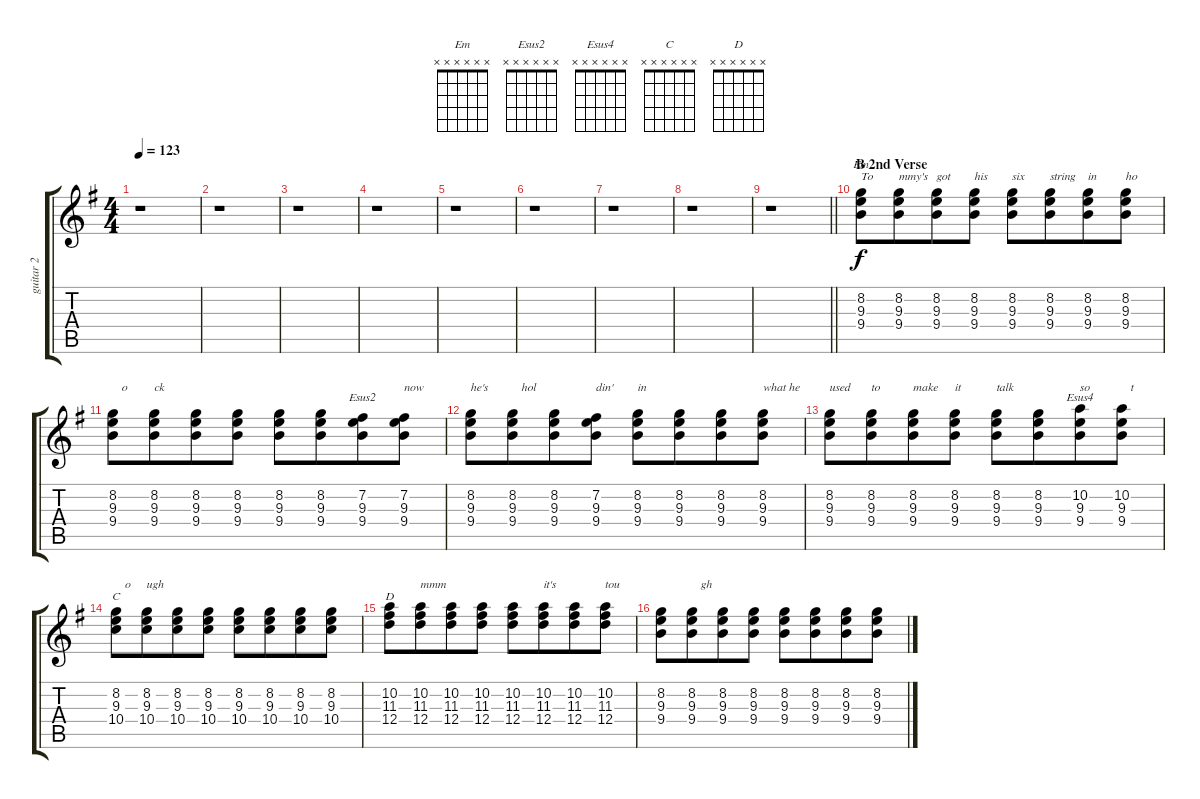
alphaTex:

\track ("guitar 2" "guitar 2") {instrument overdrivenguitar}
\staff {score tabs}
\tuning (E4 B3 G3 D3 A2 E2) {hide}
\chord ("Em" x x x x x x)
\chord ("Esus2" x x x x x x)
\chord ("Esus4" x x x x x x)
\chord ("C" x x x x x x)
\chord ("D" x x x x x x)
\ts (4 4)
\tempo 123
\clef g2
\ks g
r.1{dy f} |
r.1 |
r.1 |
r.1 |
r.1 |
r.1 |
r.1 |
r.1 |
\barLineRight lightlight
r.1 |
\section ("" "B 2nd Verse")
(8.2 9.3 9.4).8{ch "Em" txt "To"} (8.2 9.3 9.4).8{txt "mmy's" beam merge} (8.2 9.3 9.4).8{txt "got"} (8.2 9.3 9.4).8{txt "his"} (8.2 9.3 9.4).8{txt "six"} (8.2 9.3 9.4).8{txt "string" beam merge} (8.2 9.3 9.4).8{txt "in"} (8.2 9.3 9.4).8{txt "ho"} |
(8.2 9.3 9.4).8{txt "   o"} (8.2 9.3 9.4).8{txt "ck" beam merge} (8.2 9.3 9.4).8 (8.2 9.3 9.4).8 (8.2 9.3 9.4).8 (8.2 9.3 9.4).8{beam merge} (7.2 9.3 9.4).8{ch "Esus2"} (7.2 9.3 9.4).8{txt "now"} |
(8.2 9.3 9.4).8{txt "he's"} (8.2 9.3 9.4).8{txt "   hol" beam merge} (8.2 9.3 9.4).8 (7.2 9.3 9.4).8{txt "din'"} (8.2 9.3 9.4).8{txt "in"} (8.2 9.3 9.4).8{beam merge} (8.2 9.3 9.4).8 (8.2 9.3 9.4).8{txt "what he"} |
(8.2 9.3 9.4).8{txt "used"} (8.2 9.3 9.4).8{txt "to" beam merge} (8.2 9.3 9.4).8{txt "make"} (8.2 9.3 9.4).8{txt "it"} (8.2 9.3 9.4).8{txt "talk"} (8.2 9.3 9.4).8{beam merge} (10.2 9.3 9.4).8{ch "Esus4" txt "so"} (10.2 9.3 9.4).8{txt "   t"} |
(8.2 9.3 10.4).8{ch "C" txt "   o"} (8.2 9.3 10.4).8{txt "ugh" beam merge} (8.2 9.3 10.4).8 (8.2 9.3 10.4).8 (8.2 9.3 10.4).8 (8.2 9.3 10.4).8{beam merge} (8.2 9.3 10.4).8 (8.2 9.3 10.4).8 |
(10.2 11.3 12.4).8{ch "D"} (10.2 11.3 12.4).8{txt "mmm" beam merge} (10.2 11.3 12.4).8 (10.2 11.3 12.4).8 (10.2 11.3 12.4).8 (10.2 11.3 12.4).8{txt "it's" beam merge} (10.2 11.3 12.4).8 (10.2 11.3 12.4).8{txt "tou"} |
(8.2 9.3 9.4).8 (8.2 9.3 9.4).8{txt "   gh" beam merge} (8.2 9.3 9.4).8 (8.2 9.3 9.4).8 (8.2 9.3 9.4).8 (8.2 9.3 9.4).8{beam merge} (8.2 9.3 9.4).8 (8.2 9.3 9.4).8
